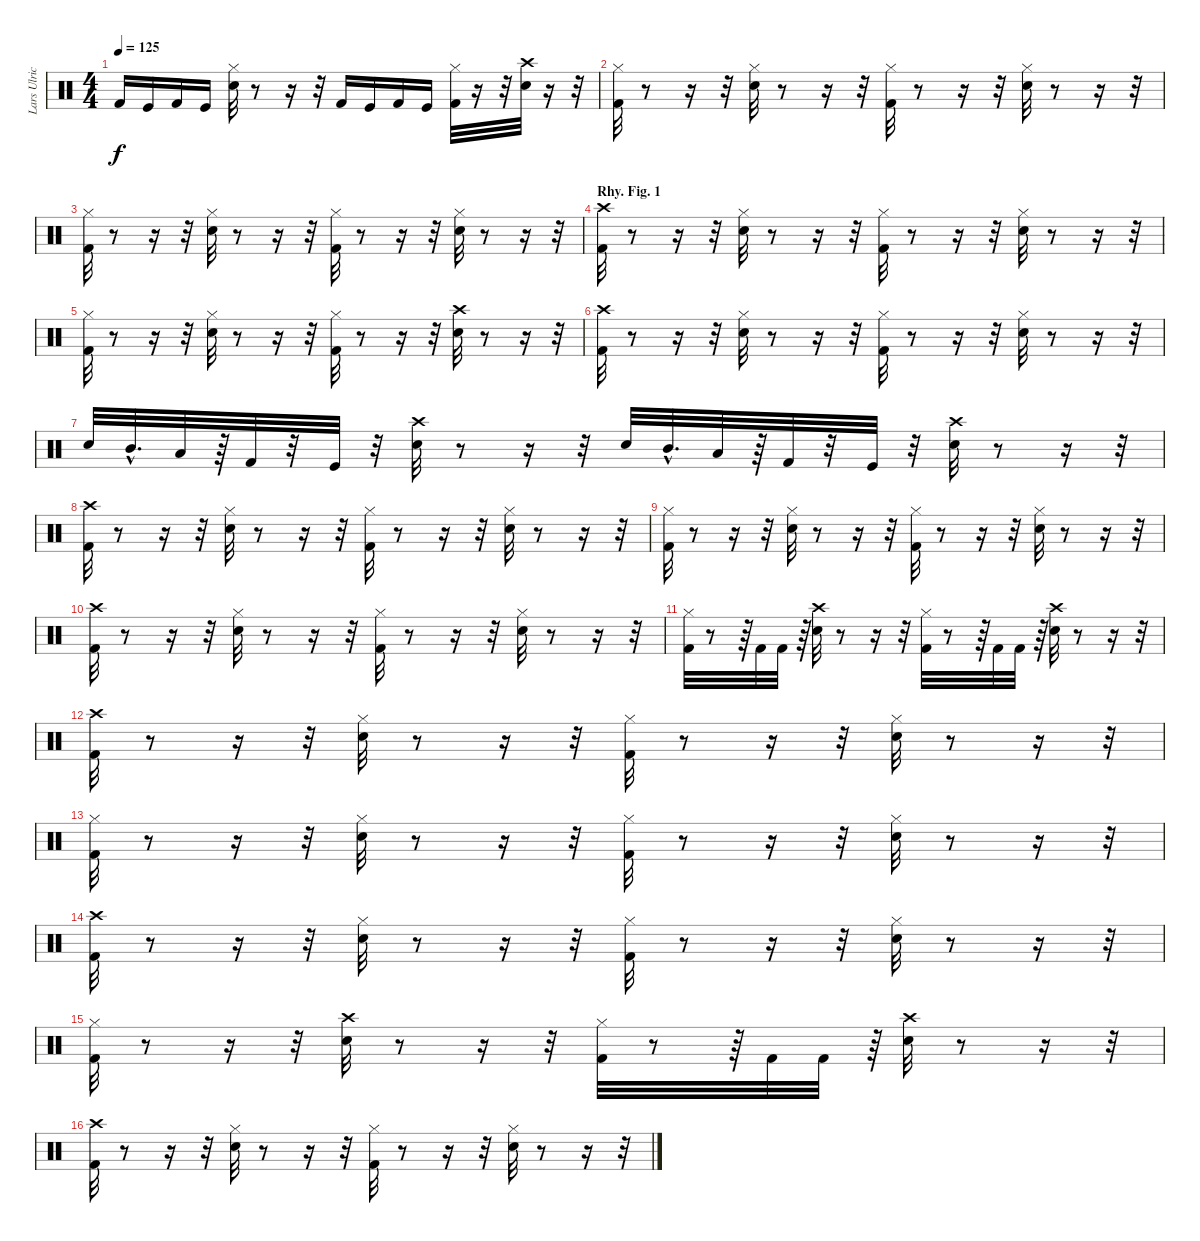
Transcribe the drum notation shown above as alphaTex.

\track ("Lars Ulrich (Drums)" "Lars Ulric") {instrument percussion}
\staff {score}
\articulation defaults
\ts (4 4)
\tempo 125
\clef neutral
\ks c "Kick (hit) 2".16{dy f} "Kick (hit)".16 "Kick (hit) 2".16 "Kick (hit)".16
("Snare (hit) 2" "Hi-Hat (closed)").32 r.8 r.16 r.32 "Kick (hit) 2".16 "Kick (hit)".16 "Kick (hit) 2".16 "Kick (hit)".16 ("Kick (hit) 2" "Hi-Hat (closed)").32 r.16 r.32 ("Snare (hit) 2" "Crash high (hit)").32 r.16 r.32 |
("Kick (hit) 2" "Hi-Hat (closed)").32 r.8 r.16 r.32 ("Snare (hit) 2" "Hi-Hat (closed)").32 r.8 r.16 r.32 ("Kick (hit) 2" "Hi-Hat (closed)").32 r.8 r.16 r.32 ("Snare (hit) 2" "Hi-Hat (closed)").32 r.8 r.16 r.32 |
("Hi-Hat (closed)" "Kick (hit) 2").32 r.8 r.16 r.32 ("Hi-Hat (closed)" "Snare (hit) 2").32 r.8 r.16 r.32 ("Hi-Hat (closed)" "Kick (hit) 2").32 r.8 r.16 r.32 ("Hi-Hat (closed)" "Snare (hit) 2").32 r.8 r.16 r.32 |
\section ("" "Rhy. Fig. 1")
("Kick (hit) 2" "Crash high (hit)").32 r.8 r.16 r.32 ("Snare (hit) 2" "Hi-Hat (closed)").32 r.8 r.16 r.32 ("Kick (hit) 2" "Hi-Hat (closed)").32 r.8 r.16 r.32 ("Snare (hit) 2" "Hi-Hat (closed)").32 r.8 r.16 r.32 |
("Hi-Hat (closed)" "Kick (hit) 2").32 r.8 r.16 r.32 ("Hi-Hat (closed)" "Snare (hit) 2").32 r.8 r.16 r.32 ("Hi-Hat (closed)" "Kick (hit) 2").32 r.8 r.16 r.32 ("Crash high (hit)" "Snare (hit) 2").32 r.8 r.16 r.32 |
("Kick (hit) 2" "Crash high (hit)").32 r.8 r.16 r.32 ("Snare (hit) 2" "Hi-Hat (closed)").32 r.8 r.16 r.32 ("Kick (hit) 2" "Hi-Hat (closed)").32 r.8 r.16 r.32 ("Snare (hit) 2" "Hi-Hat (closed)").32 r.8 r.16 r.32 |
"Snare (hit) 2".32 "Mid Tom (hit)"{hac}.32{d} "Low Floor Tom (hit)".32 r.64 "Kick (hit) 2".32 r.32 "Kick (hit)".32 r.32 ("Snare (hit) 2" "Crash high (hit)").32 r.8 r.16 r.32 "Snare (hit) 2".32 "Mid Tom (hit)"{hac}.32{d} "Low Floor Tom (hit)".32 r.64 "Kick (hit) 2".32 r.32 "Kick (hit)".32 r.32 ("Crash high (hit)" "Snare (hit) 2").32 r.8 r.16 r.32 |
("Kick (hit) 2" "Crash high (hit)").32 r.8 r.16 r.32 ("Snare (hit) 2" "Hi-Hat (closed)").32 r.8 r.16 r.32 ("Kick (hit) 2" "Hi-Hat (closed)").32 r.8 r.16 r.32 ("Snare (hit) 2" "Hi-Hat (closed)").32 r.8 r.16 r.32 |
("Kick (hit) 2" "Hi-Hat (closed)").32 r.8 r.16 r.32 ("Snare (hit) 2" "Hi-Hat (closed)").32 r.8 r.16 r.32 ("Kick (hit) 2" "Hi-Hat (closed)").32 r.8 r.16 r.32 ("Snare (hit) 2" "Hi-Hat (closed)").32 r.8 r.16 r.32 |
("Kick (hit) 2" "Crash high (hit)").32 r.8 r.16 r.32 ("Hi-Hat (closed)" "Snare (hit) 2").32 r.8 r.16 r.32 ("Hi-Hat (closed)" "Kick (hit) 2").32 r.8 r.16 r.32 ("Hi-Hat (closed)" "Snare (hit) 2").32 r.8 r.16 r.32 |
("Kick (hit) 2" "Hi-Hat (closed)").32 r.8 r.64 "Kick (hit) 2".32 "Kick (hit) 2".32 r.64 ("Crash high (hit)" "Snare (hit) 2").32 r.8 r.16 r.32 ("Kick (hit) 2" "Hi-Hat (closed)").32 r.8 r.64 "Kick (hit) 2".32 "Kick (hit) 2".32 r.64 ("Crash high (hit)" "Snare (hit) 2").32 r.8 r.16 r.32 |
("Kick (hit) 2" "Crash high (hit)").32 r.8 r.16 r.32 ("Snare (hit) 2" "Hi-Hat (closed)").32 r.8 r.16 r.32 ("Kick (hit) 2" "Hi-Hat (closed)").32 r.8 r.16 r.32 ("Snare (hit) 2" "Hi-Hat (closed)").32 r.8 r.16 r.32 |
("Hi-Hat (closed)" "Kick (hit) 2").32 r.8 r.16 r.32 ("Hi-Hat (closed)" "Snare (hit) 2").32 r.8 r.16 r.32 ("Hi-Hat (closed)" "Kick (hit) 2").32 r.8 r.16 r.32 ("Hi-Hat (closed)" "Snare (hit) 2").32 r.8 r.16 r.32 |
("Kick (hit) 2" "Crash high (hit)").32 r.8 r.16 r.32 ("Snare (hit) 2" "Hi-Hat (closed)").32 r.8 r.16 r.32 ("Kick (hit) 2" "Hi-Hat (closed)").32 r.8 r.16 r.32 ("Snare (hit) 2" "Hi-Hat (closed)").32 r.8 r.16 r.32 |
("Hi-Hat (closed)" "Kick (hit) 2").32 r.8 r.16 r.32 ("Crash high (hit)" "Snare (hit) 2").32 r.8 r.16 r.32 ("Kick (hit) 2" "Hi-Hat (closed)").32 r.8 r.64 "Kick (hit) 2".32 "Kick (hit) 2".32 r.64 ("Crash high (hit)" "Snare (hit) 2").32 r.8 r.16 r.32 |
("Kick (hit) 2" "Crash high (hit)").32 r.8 r.16 r.32 ("Snare (hit) 2" "Hi-Hat (closed)").32 r.8 r.16 r.32 ("Kick (hit) 2" "Hi-Hat (closed)").32 r.8 r.16 r.32 ("Snare (hit) 2" "Hi-Hat (closed)").32 r.8 r.16 r.32
